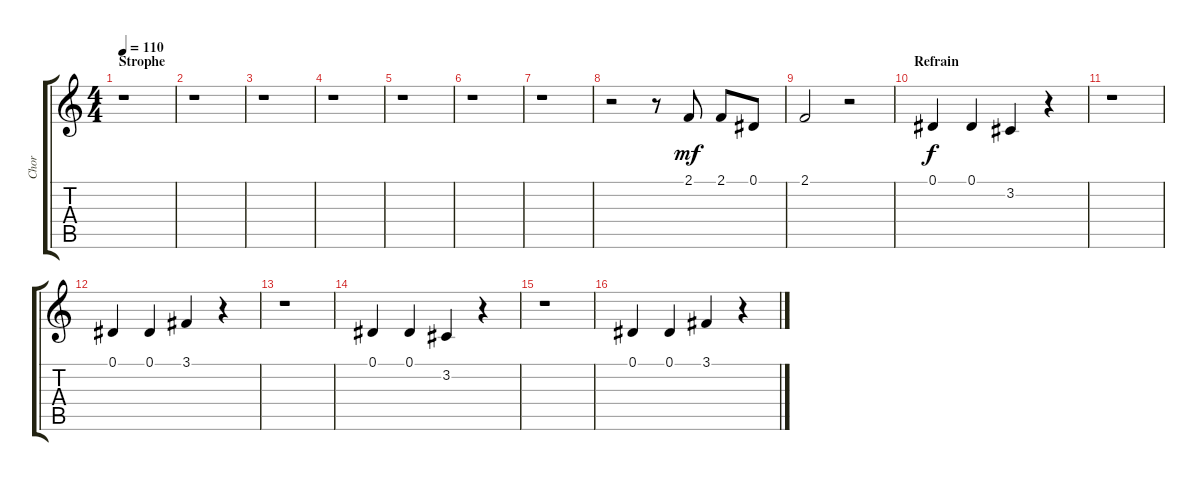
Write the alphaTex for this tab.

\track ("Chor" "Chor") {instrument choiraahs}
\staff {score tabs}
\tuning (Eb4 Bb3 Gb3 Db3 Ab2 Eb2) {hide}
\ts (4 4)
\section ("" "Strophe")
\tempo 110
\clef g2
\ks c
r.1{dy mf} |
r.1 |
r.1 |
r.1 |
r.1 |
r.1 |
r.1 |
r.2 r.8 2.1.8 2.1.8 0.1.8 |
2.1.2 r.2 |
\section ("" "Refrain")
0.1.4{dy f} 0.1.4 3.2.4 r.4 |
r.1 |
0.1.4 0.1.4 3.1.4 r.4 |
r.1 |
0.1.4 0.1.4 3.2.4 r.4 |
r.1 |
0.1.4 0.1.4 3.1.4 r.4
